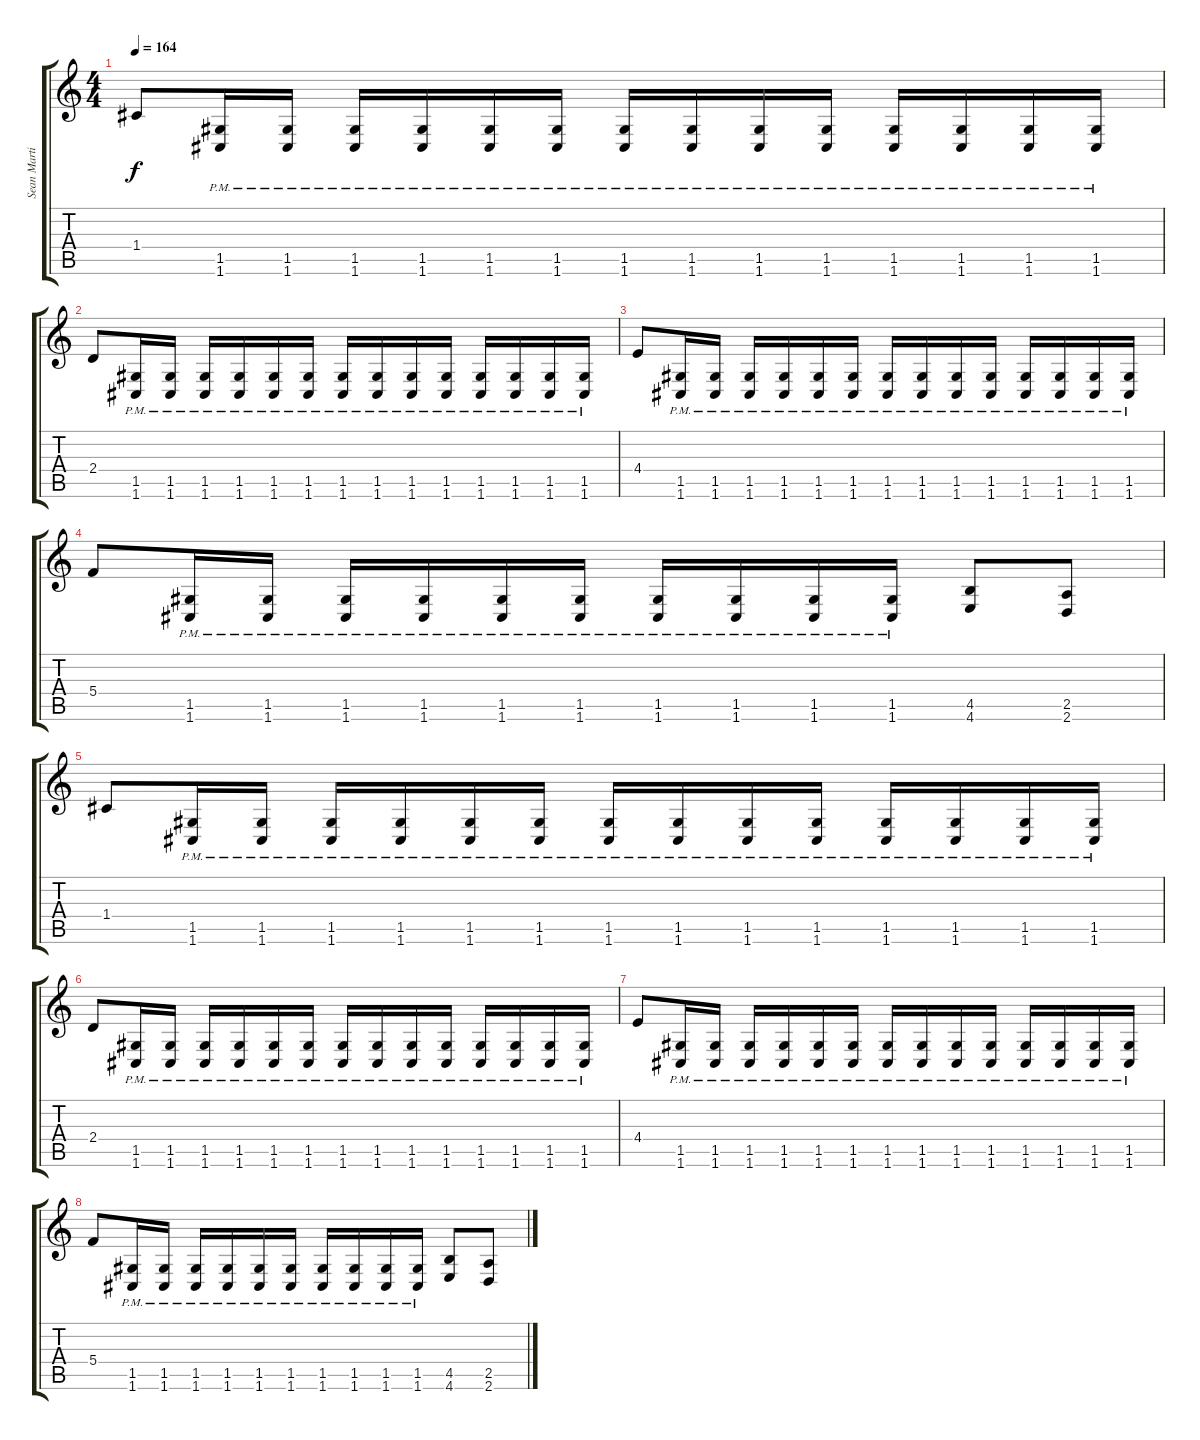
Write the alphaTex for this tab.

\track ("Sean Martin (Guitar)" "Sean Marti") {instrument distortionguitar}
\staff {score tabs}
\tuning (D4 A3 F3 C3 G2 C2) {hide}
\ts (4 4)
\tempo 164
\clef g2
\ks c
1.4.8{dy f} (1.5{pm} 1.6{pm}).16 (1.5{pm} 1.6{pm}).16 (1.5{pm} 1.6{pm}).16 (1.5{pm} 1.6{pm}).16 (1.5{pm} 1.6{pm}).16 (1.5{pm} 1.6{pm}).16 (1.5{pm} 1.6{pm}).16 (1.5{pm} 1.6{pm}).16 (1.5{pm} 1.6{pm}).16 (1.5{pm} 1.6{pm}).16 (1.5{pm} 1.6{pm}).16 (1.5{pm} 1.6{pm}).16 (1.5{pm} 1.6{pm}).16 (1.5{pm} 1.6{pm}).16 |
2.4.8 (1.5{pm} 1.6{pm}).16 (1.5{pm} 1.6{pm}).16 (1.5{pm} 1.6{pm}).16 (1.5{pm} 1.6{pm}).16 (1.5{pm} 1.6{pm}).16 (1.5{pm} 1.6{pm}).16 (1.5{pm} 1.6{pm}).16 (1.5{pm} 1.6{pm}).16 (1.5{pm} 1.6{pm}).16 (1.5{pm} 1.6{pm}).16 (1.5{pm} 1.6{pm}).16 (1.5{pm} 1.6{pm}).16 (1.5{pm} 1.6{pm}).16 (1.5{pm} 1.6{pm}).16 |
4.4.8 (1.5{pm} 1.6{pm}).16 (1.5{pm} 1.6{pm}).16 (1.5{pm} 1.6{pm}).16 (1.5{pm} 1.6{pm}).16 (1.5{pm} 1.6{pm}).16 (1.5{pm} 1.6{pm}).16 (1.5{pm} 1.6{pm}).16 (1.5{pm} 1.6{pm}).16 (1.5{pm} 1.6{pm}).16 (1.5{pm} 1.6{pm}).16 (1.5{pm} 1.6{pm}).16 (1.5{pm} 1.6{pm}).16 (1.5{pm} 1.6{pm}).16 (1.5{pm} 1.6{pm}).16 |
5.4.8 (1.5{pm} 1.6{pm}).16 (1.5{pm} 1.6{pm}).16 (1.5{pm} 1.6{pm}).16 (1.5{pm} 1.6{pm}).16 (1.5{pm} 1.6{pm}).16 (1.5{pm} 1.6{pm}).16 (1.5{pm} 1.6{pm}).16 (1.5{pm} 1.6{pm}).16 (1.5{pm} 1.6{pm}).16 (1.5{pm} 1.6{pm}).16 (4.5 4.6).8 (2.5 2.6).8 |
1.4.8 (1.5{pm} 1.6{pm}).16 (1.5{pm} 1.6{pm}).16 (1.5{pm} 1.6{pm}).16 (1.5{pm} 1.6{pm}).16 (1.5{pm} 1.6{pm}).16 (1.5{pm} 1.6{pm}).16 (1.5{pm} 1.6{pm}).16 (1.5{pm} 1.6{pm}).16 (1.5{pm} 1.6{pm}).16 (1.5{pm} 1.6{pm}).16 (1.5{pm} 1.6{pm}).16 (1.5{pm} 1.6{pm}).16 (1.5{pm} 1.6{pm}).16 (1.5{pm} 1.6{pm}).16 |
2.4.8 (1.5{pm} 1.6{pm}).16 (1.5{pm} 1.6{pm}).16 (1.5{pm} 1.6{pm}).16 (1.5{pm} 1.6{pm}).16 (1.5{pm} 1.6{pm}).16 (1.5{pm} 1.6{pm}).16 (1.5{pm} 1.6{pm}).16 (1.5{pm} 1.6{pm}).16 (1.5{pm} 1.6{pm}).16 (1.5{pm} 1.6{pm}).16 (1.5{pm} 1.6{pm}).16 (1.5{pm} 1.6{pm}).16 (1.5{pm} 1.6{pm}).16 (1.5{pm} 1.6{pm}).16 |
4.4.8 (1.5{pm} 1.6{pm}).16 (1.5{pm} 1.6{pm}).16 (1.5{pm} 1.6{pm}).16 (1.5{pm} 1.6{pm}).16 (1.5{pm} 1.6{pm}).16 (1.5{pm} 1.6{pm}).16 (1.5{pm} 1.6{pm}).16 (1.5{pm} 1.6{pm}).16 (1.5{pm} 1.6{pm}).16 (1.5{pm} 1.6{pm}).16 (1.5{pm} 1.6{pm}).16 (1.5{pm} 1.6{pm}).16 (1.5{pm} 1.6{pm}).16 (1.5{pm} 1.6{pm}).16 |
5.4.8 (1.5{pm} 1.6{pm}).16 (1.5{pm} 1.6{pm}).16 (1.5{pm} 1.6{pm}).16 (1.5{pm} 1.6{pm}).16 (1.5{pm} 1.6{pm}).16 (1.5{pm} 1.6{pm}).16 (1.5{pm} 1.6{pm}).16 (1.5{pm} 1.6{pm}).16 (1.5{pm} 1.6{pm}).16 (1.5{pm} 1.6{pm}).16 (4.5 4.6).8 (2.5 2.6).8
